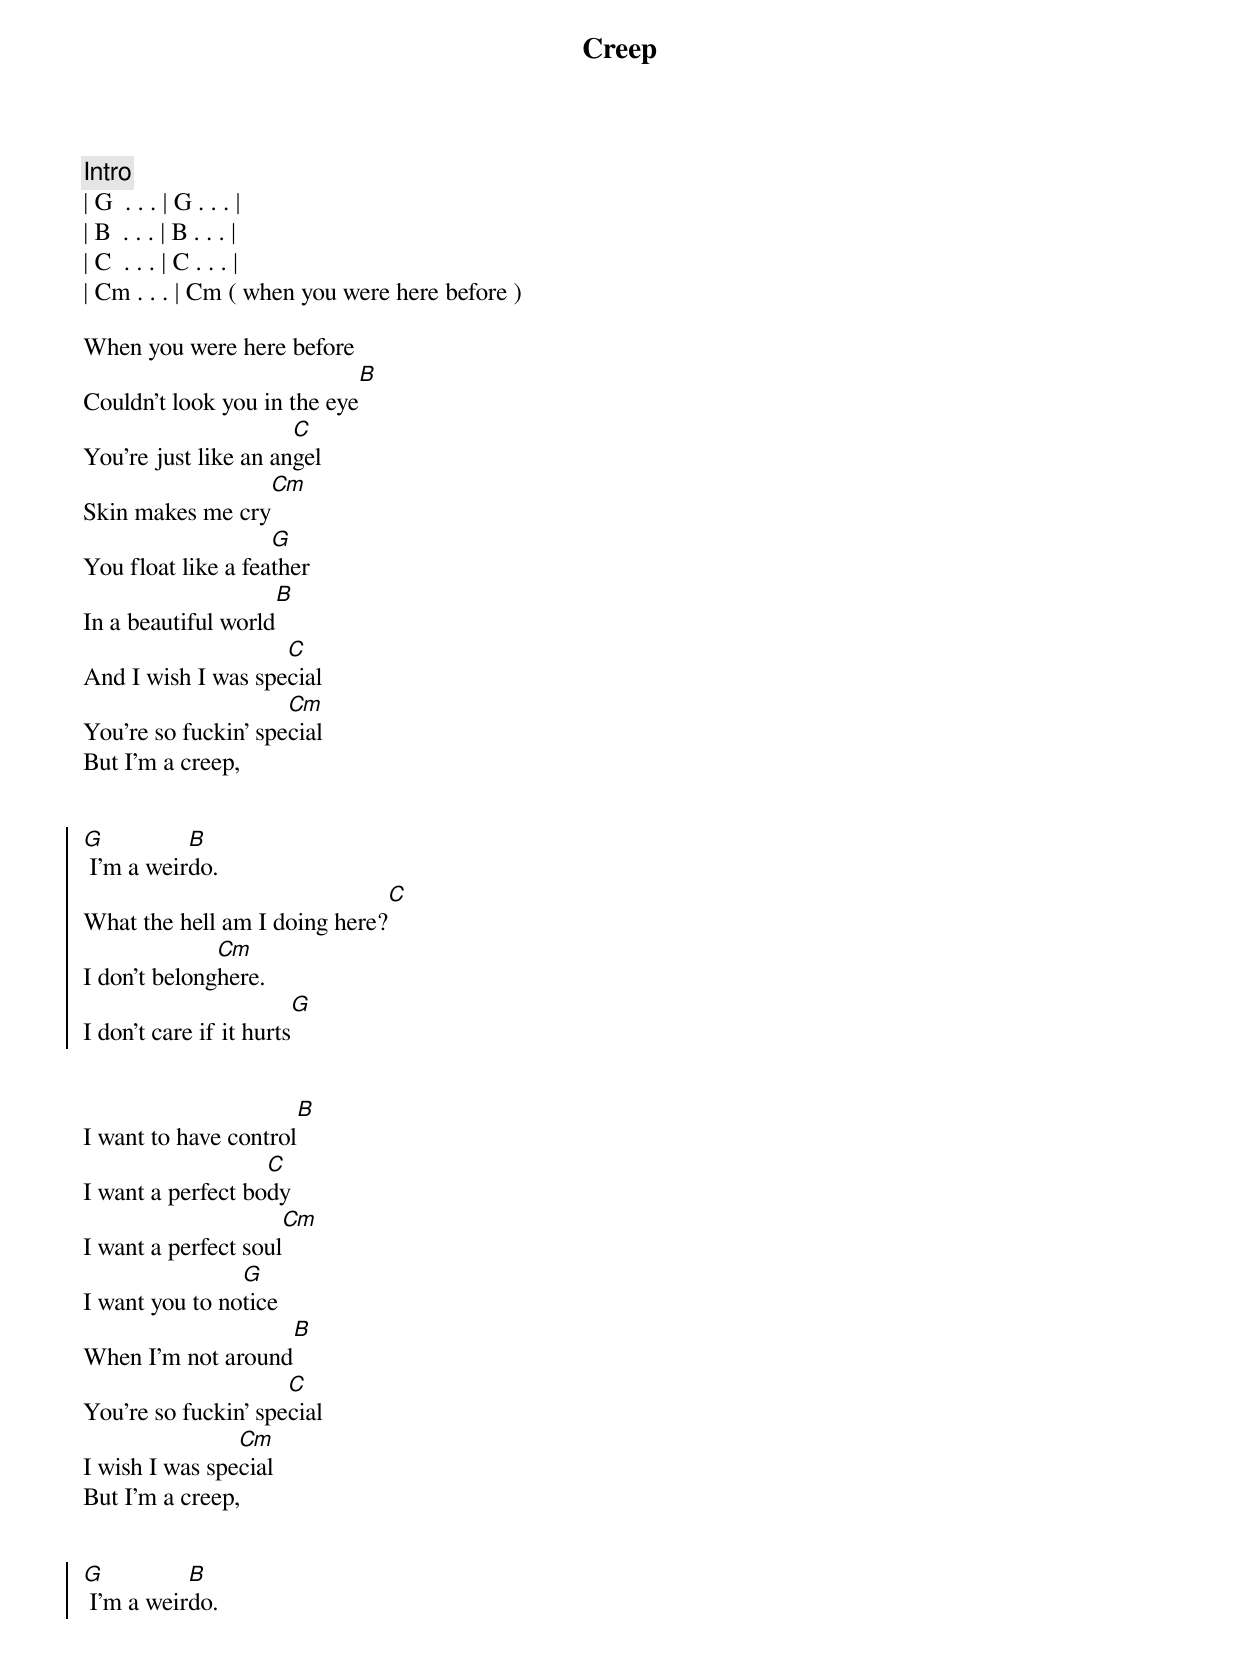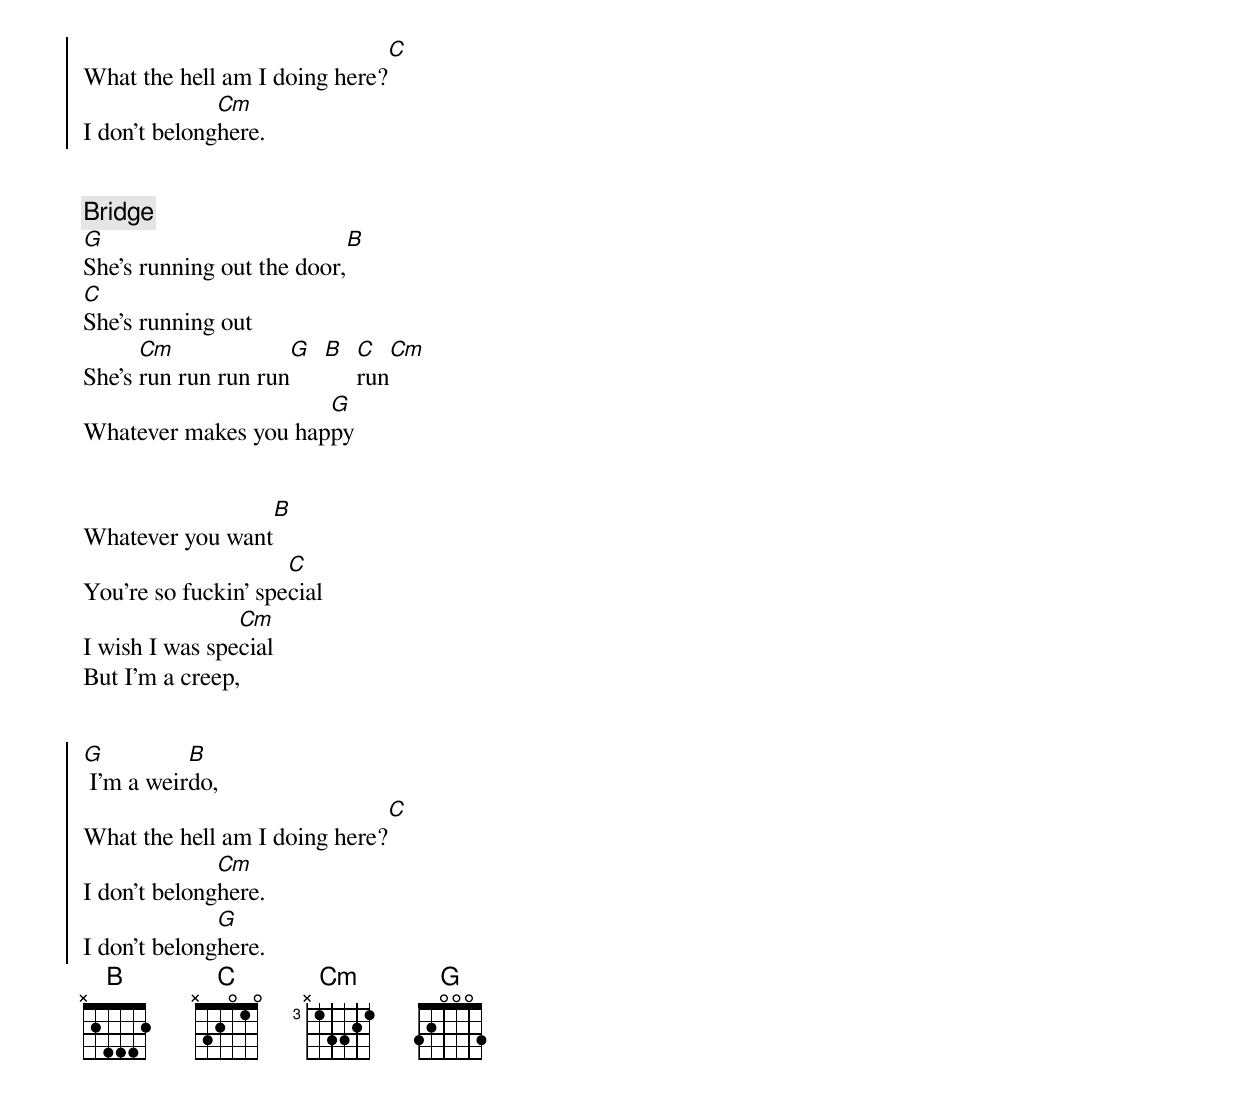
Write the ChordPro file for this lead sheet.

{title: Creep}
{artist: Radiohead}
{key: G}

{comment: Intro}
| G  . . . | G . . . |
| B  . . . | B . . . |
| C  . . . | C . . . |
| Cm . . . | Cm ( when you were here before )

{start_of_verse}
When you were here before
Couldn't look you in the eye[B]
You're just like an an[C]gel
Skin makes me cry[Cm]
You float like a fea[G]ther
In a beautiful world[B]
And I wish I was spe[C]cial
You're so fuckin' spe[Cm]cial
But I'm a creep,
{end_of_verse}


{start_of_chorus}
[G] I'm a weir[B]do.
What the hell am I doing here?[C]
I don't belong[Cm]here.
I don't care if it hurts[G]
{end_of_chorus}


{start_of_verse}
I want to have control[B]
I want a perfect bo[C]dy
I want a perfect soul[Cm]
I want you to no[G]tice
When I'm not around[B]
You're so fuckin' spe[C]cial
I wish I was spe[Cm]cial
But I'm a creep,
{end_of_verse}


{start_of_chorus}
[G] I'm a weir[B]do.
What the hell am I doing here?[C]
I don't belong[Cm]here.
{end_of_chorus}


{comment: Bridge}
[G]She's running out the door,[B]
[C]She's running out
She's [Cm]run run run run[G]  [B]  [C]run[Cm]
Whatever makes you hap[G]py


{start_of_verse}
Whatever you want[B]
You're so fuckin' spe[C]cial
I wish I was spe[Cm]cial
But I'm a creep,
{end_of_verse}


{start_of_chorus}
[G] I'm a weir[B]do,
What the hell am I doing here?[C]
I don't belong[Cm]here.
I don't belong[G]here.
{end_of_chorus}
